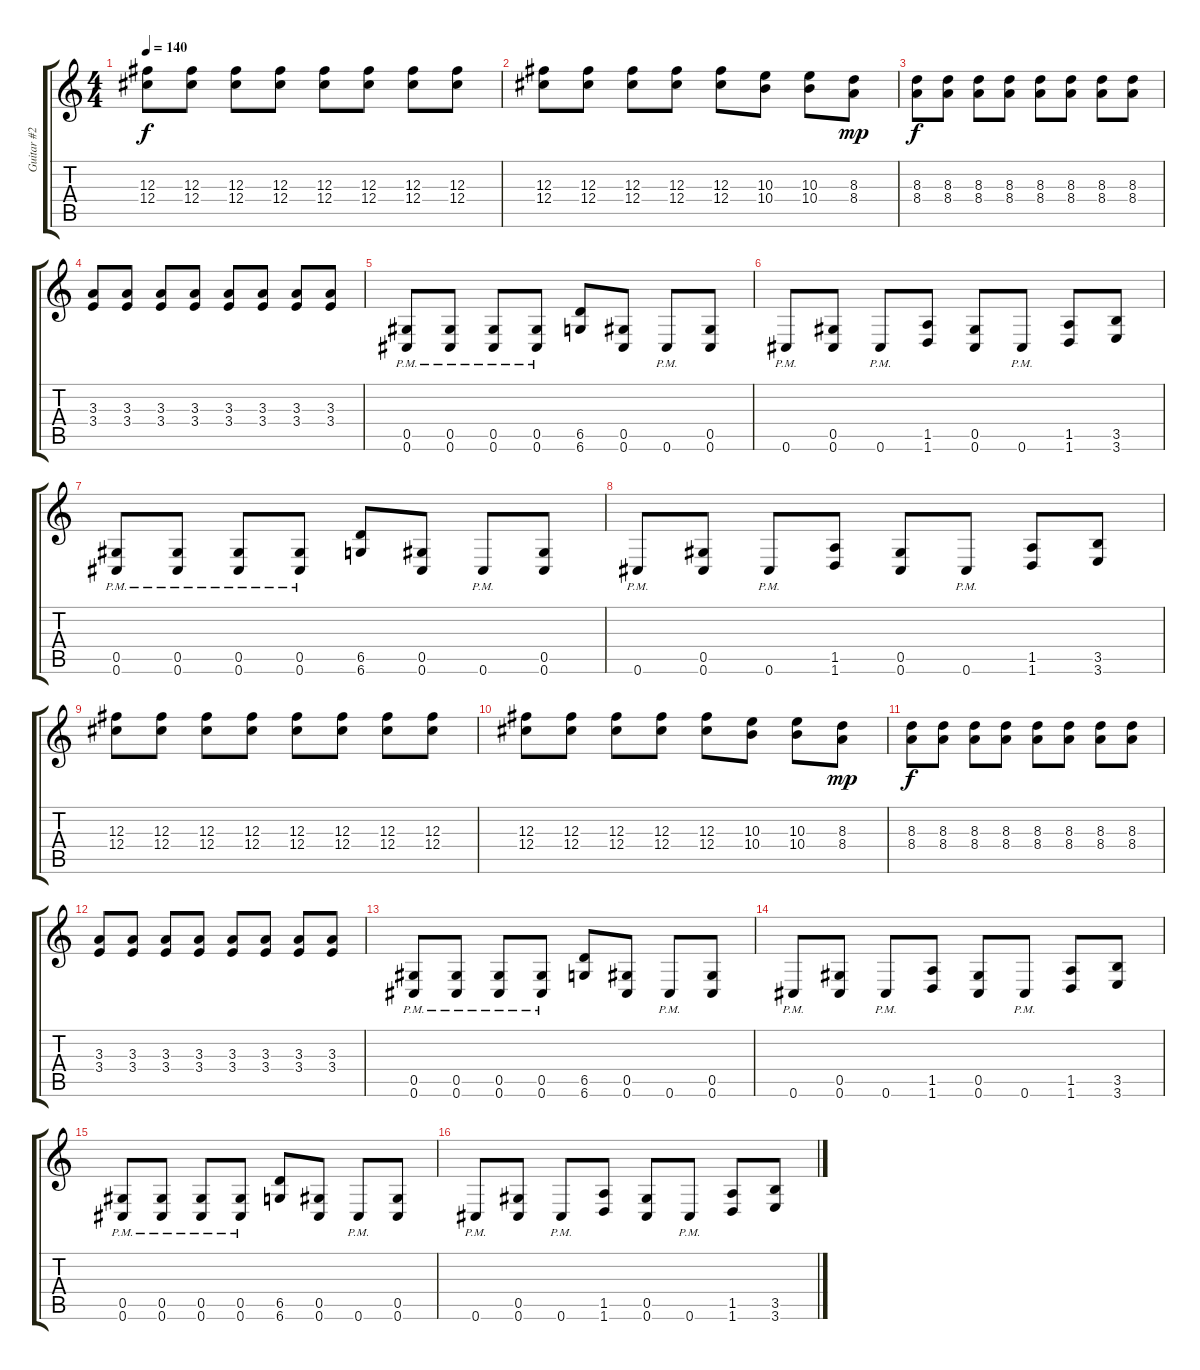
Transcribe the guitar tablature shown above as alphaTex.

\track ("Guitar #2" "Guitar #2") {instrument distortionguitar}
\staff {score tabs}
\tuning (Eb4 Bb3 Gb3 Db3 Ab2 Db2) {hide}
\ts (4 4)
\tempo 140
\clef g2
\ks c
(12.3 12.4).8{dy f} (12.3 12.4).8 (12.3 12.4).8 (12.3 12.4).8 (12.3 12.4).8 (12.3 12.4).8 (12.3 12.4).8 (12.3 12.4).8 |
(12.3 12.4).8 (12.3 12.4).8 (12.3 12.4).8 (12.3 12.4).8 (12.3 12.4).8 (10.3 10.4).8 (10.3 10.4).8 (8.3 8.4).8{dy mp} |
(8.3 8.4).8{dy f} (8.3 8.4).8 (8.3 8.4).8 (8.3 8.4).8 (8.3 8.4).8 (8.3 8.4).8 (8.3 8.4).8 (8.3 8.4).8 |
(3.3 3.4).8 (3.3 3.4).8 (3.3 3.4).8 (3.3 3.4).8 (3.3 3.4).8 (3.3 3.4).8 (3.3 3.4).8 (3.3 3.4).8 |
(0.5{pm} 0.6{pm}).8 (0.5{pm} 0.6{pm}).8 (0.5{pm} 0.6{pm}).8 (0.5{pm} 0.6{pm}).8 (6.5 6.6).8 (0.5 0.6).8 0.6{pm}.8 (0.5 0.6).8 |
0.6{pm}.8 (0.5 0.6).8 0.6{pm}.8 (1.5 1.6).8 (0.5 0.6).8 0.6{pm}.8 (1.5 1.6).8 (3.5 3.6).8 |
(0.5{pm} 0.6{pm}).8 (0.5{pm} 0.6{pm}).8 (0.5{pm} 0.6{pm}).8 (0.5{pm} 0.6{pm}).8 (6.5 6.6).8 (0.5 0.6).8 0.6{pm}.8 (0.5 0.6).8 |
0.6{pm}.8 (0.5 0.6).8 0.6{pm}.8 (1.5 1.6).8 (0.5 0.6).8 0.6{pm}.8 (1.5 1.6).8 (3.5 3.6).8 |
(12.3 12.4).8 (12.3 12.4).8 (12.3 12.4).8 (12.3 12.4).8 (12.3 12.4).8 (12.3 12.4).8 (12.3 12.4).8 (12.3 12.4).8 |
(12.3 12.4).8 (12.3 12.4).8 (12.3 12.4).8 (12.3 12.4).8 (12.3 12.4).8 (10.3 10.4).8 (10.3 10.4).8 (8.3 8.4).8{dy mp} |
(8.3 8.4).8{dy f} (8.3 8.4).8 (8.3 8.4).8 (8.3 8.4).8 (8.3 8.4).8 (8.3 8.4).8 (8.3 8.4).8 (8.3 8.4).8 |
(3.3 3.4).8 (3.3 3.4).8 (3.3 3.4).8 (3.3 3.4).8 (3.3 3.4).8 (3.3 3.4).8 (3.3 3.4).8 (3.3 3.4).8 |
(0.5{pm} 0.6{pm}).8 (0.5{pm} 0.6{pm}).8 (0.5{pm} 0.6{pm}).8 (0.5{pm} 0.6{pm}).8 (6.5 6.6).8 (0.5 0.6).8 0.6{pm}.8 (0.5 0.6).8 |
0.6{pm}.8 (0.5 0.6).8 0.6{pm}.8 (1.5 1.6).8 (0.5 0.6).8 0.6{pm}.8 (1.5 1.6).8 (3.5 3.6).8 |
(0.5{pm} 0.6{pm}).8 (0.5{pm} 0.6{pm}).8 (0.5{pm} 0.6{pm}).8 (0.5{pm} 0.6{pm}).8 (6.5 6.6).8 (0.5 0.6).8 0.6{pm}.8 (0.5 0.6).8 |
0.6{pm}.8 (0.5 0.6).8 0.6{pm}.8 (1.5 1.6).8 (0.5 0.6).8 0.6{pm}.8 (1.5 1.6).8 (3.5 3.6).8
